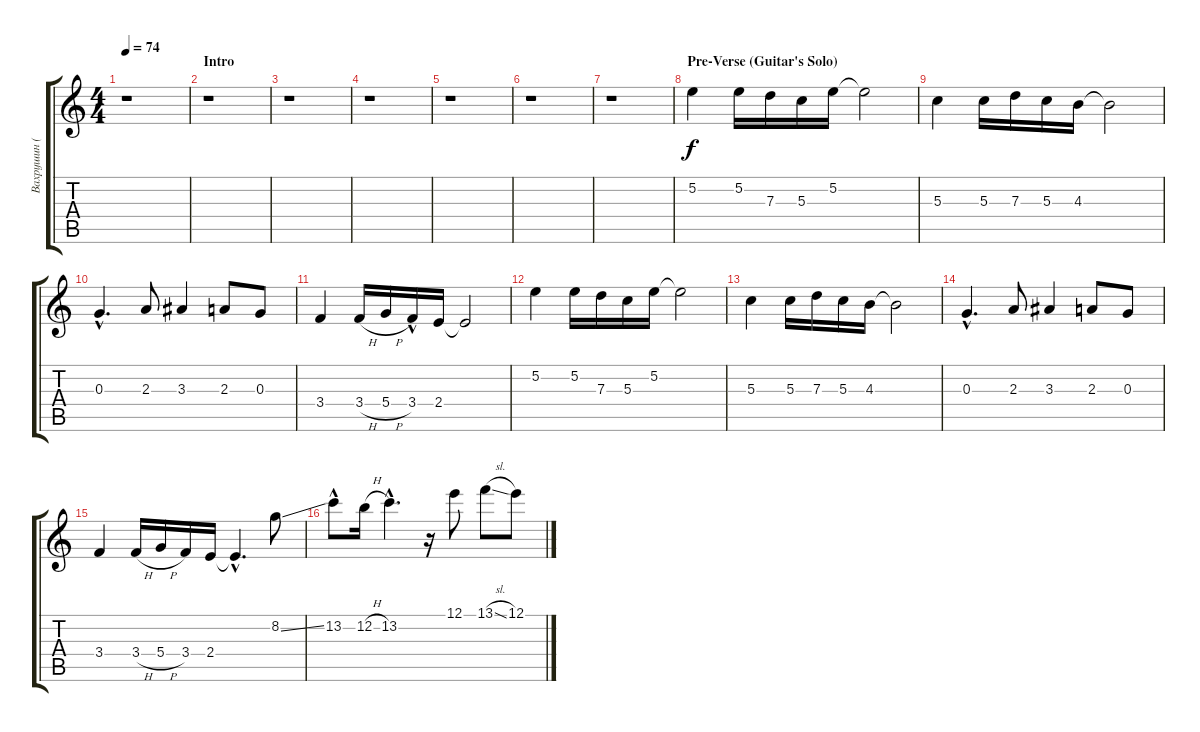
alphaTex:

\track ("Вахрушин (Соло)" "Вахрушин (") {instrument distortionguitar}
\staff {score tabs}
\tuning (E4 B3 G3 D3 A2 E2) {hide}
\ts (4 4)
\tempo 74
\clef g2
\ks c
r.1{dy f instrument distortionguitar} |
\section ("" "Intro")
r.1 |
r.1 |
r.1 |
r.1 |
r.1 |
r.1 |
\section ("" "Pre-Verse (Guitar's Solo)")
5.2.4 5.2.16 7.3.16 5.3.16 5.2.16 5.2{t}.2 |
5.3.4 5.3.16 7.3.16 5.3.16 4.3.16 4.3{t}.2 |
0.3{hac}.4{d} 2.3.8 3.3.4 2.3.8 0.3.8 |
3.4.4 3.4{h}.16 5.4{h}.16 3.4{hac}.16 2.4.16 2.4{t}.2 |
5.2.4 5.2.16 7.3.16 5.3.16 5.2.16 5.2{t}.2 |
5.3.4 5.3.16 7.3.16 5.3.16 4.3.16 4.3{t}.2 |
0.3{hac}.4{d} 2.3.8 3.3.4 2.3.8 0.3.8 |
3.4.4 3.4{h}.16 5.4{h}.16 3.4.16 2.4.16 2.4{hac t}.4{d} 8.2{ss}.8 |
13.2{hac}.8 12.2{h}.16 13.2{hac}.4{d} r.16 12.1.8 13.1{sl}.8 12.1.8
